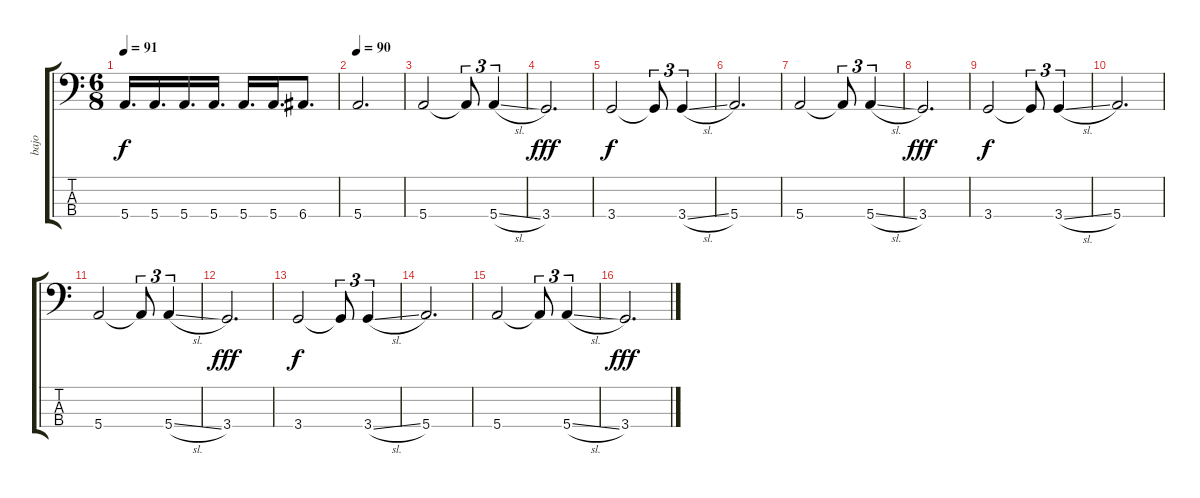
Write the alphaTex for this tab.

\track ("bajo" "bajo") {instrument electricbassfinger}
\staff {score tabs}
\tuning (G2 D2 A1 E1) {hide}
\ts (6 8)
\tempo 91
\clef f4
\ks c
5.4.16{d dy f} 5.4.16{d} 5.4.16{d} 5.4.16{d} 5.4.16{d} 5.4.16{d} 6.4.8{d} |
\tempo 90
5.4.2{d} |
5.4.2 5.4{t}.8{tu (3 2)} 5.4{sl}.4{tu (3 2)} |
3.4.2{d dy fff} |
3.4.2{dy f} 3.4{t}.8{tu (3 2)} 3.4{sl}.4{tu (3 2)} |
5.4.2{d} |
5.4.2 5.4{t}.8{tu (3 2)} 5.4{sl}.4{tu (3 2)} |
3.4.2{d dy fff} |
3.4.2{dy f} 3.4{t}.8{tu (3 2)} 3.4{sl}.4{tu (3 2)} |
5.4.2{d} |
5.4.2 5.4{t}.8{tu (3 2)} 5.4{sl}.4{tu (3 2)} |
3.4.2{d dy fff} |
3.4.2{dy f} 3.4{t}.8{tu (3 2)} 3.4{sl}.4{tu (3 2)} |
5.4.2{d} |
5.4.2 5.4{t}.8{tu (3 2)} 5.4{sl}.4{tu (3 2)} |
3.4.2{d dy fff}
